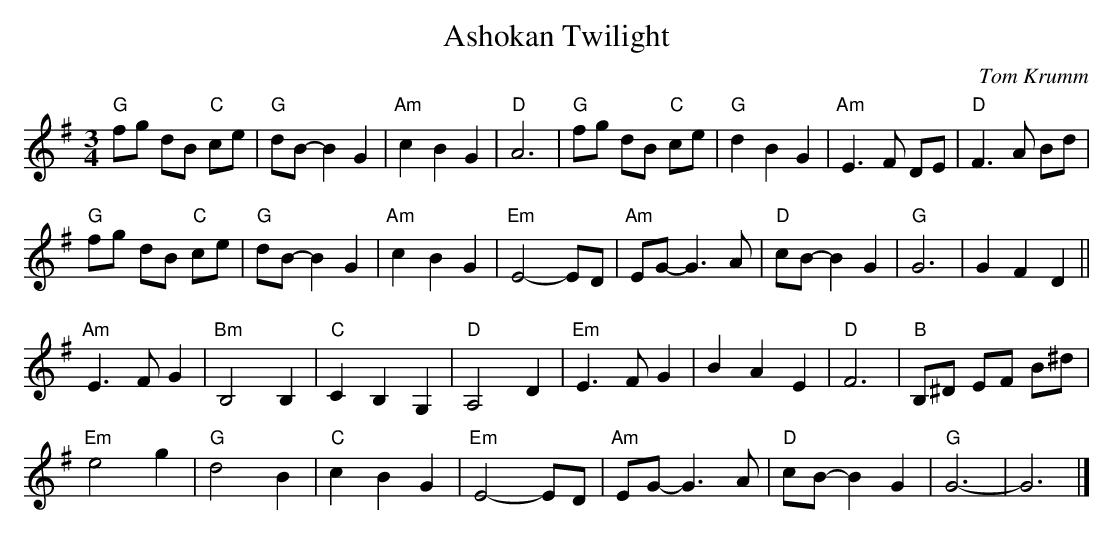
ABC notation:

X:1
T:Ashokan Twilight
C:Tom Krumm
M:3/4
L:1/8
K:G
"G"fg dB "C"ce|"G"dB-B2G2|"Am"c2B2G2|"D"A6|"G"fg dB "C"ce|"G"d2B2G2|"Am"E3F DE|"D"F3A Bd|
"G"fg dB "C"ce|"G"dB-B2G2|"Am"c2B2G2|"Em"E4-ED|"Am"EG-G3A|"D"cB-B2G2|"G"G6|G2F2D2||
"Am"E3FG2|"Bm"B,4B,2|"C"C2B,2G,2|"D"A,4D2|"Em"E3FG2|B2A2E2|"D"F6|"B"B,^D EF B^d|
"Em"e4g2|"G"d4B2|"C"c2B2G2|"Em"E4-ED|"Am"EG-G3A|"D"cB-B2G2|"G"G6|-G6|]
